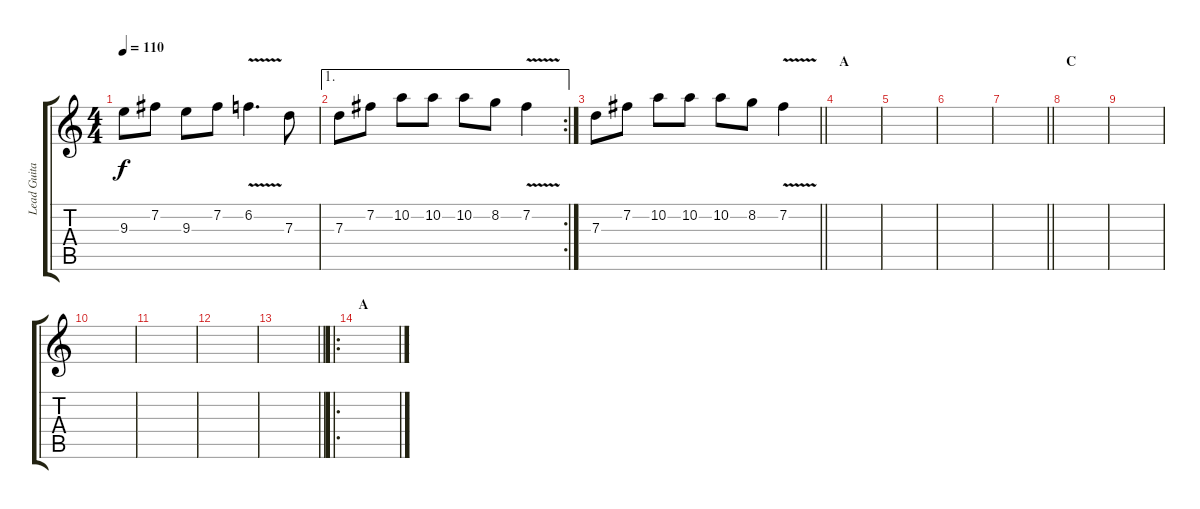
\track ("Lead Guitar" "Lead Guita") {instrument distortionguitar}
\staff {score tabs}
\tuning (E4 B3 G3 D3 A2 D2) {hide}
\ts (4 4)
\tempo 110
\clef g2
\ks c
9.3.8{dy f} 7.2.8 9.3.8 7.2.8 6.2{v}.4{d} 7.3.8 |
\ae 1
\rc 2
7.3.8 7.2.8 10.2.8 10.2.8 10.2.8 8.2.8 7.2{v}.4 |
\barLineRight lightlight
7.3.8 7.2.8 10.2.8 10.2.8 10.2.8 8.2.8 7.2{v}.4 |
\section ("" "A")
|
|
|
\barLineRight lightlight
|
\section ("" "C")
|
|
|
|
|
\barLineRight lightlight
|
\ro
\section ("" "A")
